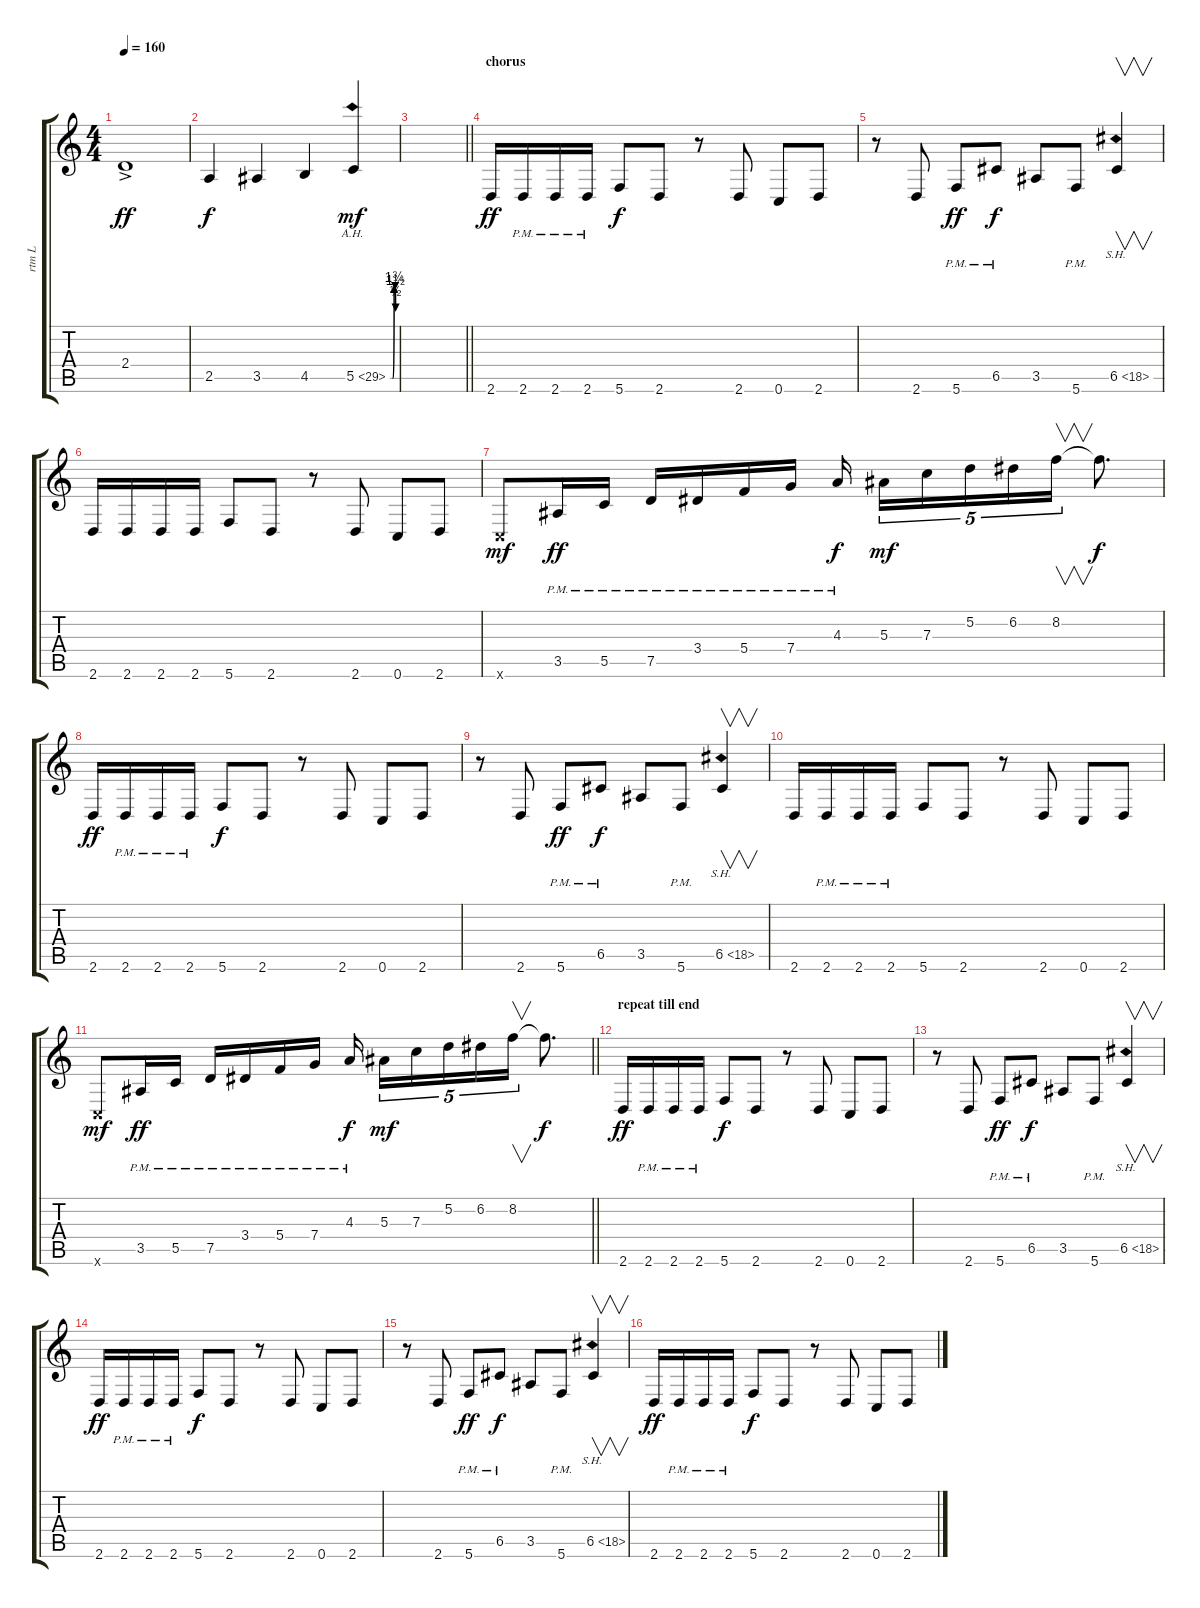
\track ("rtm L" "rtm L") {instrument overdrivenguitar}
\staff {score tabs}
\tuning (D4 A3 F3 C3 G2 C2) {hide}
\ts (4 4)
\tempo 160
\clef g2
\ks c
2.4{ac}.1{dy ff} |
2.5.4{dy f} 3.5.4 4.5.4 5.5{be (custom 0 0 25 0 43 7 50 7 55 6 60 2) ah 24}.4{dy mf} |
\barLineRight lightlight
|
\section ("" "chorus")
2.6.16{dy ff} 2.6{pm}.16 2.6{pm}.16 2.6{pm}.16 5.6.8{dy f} 2.6.8 r.8 2.6.8 0.6.8 2.6.8 |
r.8 2.6.8 5.6{pm}.8{dy ff} 6.5{pm}.8{dy f} 3.5.8 5.6{pm}.8 6.5{sh 12}.4{v} |
2.6.16 2.6.16 2.6.16 2.6.16 5.6.8 2.6.8 r.8 2.6.8 0.6.8 2.6.8 |
0.6{x}.8{dy mf} 3.5{pm}.16{dy ff} 5.5{pm}.16 7.5{pm}.16 3.4{pm}.16 5.4{pm}.16 7.4{pm}.16 4.3{pm}.16{dy f beam splitsecondary} 5.3.16{tu (5 4) dy mf} 7.3.16{tu (5 4)} 5.2.16{tu (5 4)} 6.2.16{tu (5 4)} 8.2.16{v tu (5 4)} 8.2{t}.8{d dy f} |
2.6.16{dy ff} 2.6{pm}.16 2.6{pm}.16 2.6{pm}.16 5.6.8{dy f} 2.6.8 r.8 2.6.8 0.6.8 2.6.8 |
r.8 2.6.8 5.6{pm}.8{dy ff} 6.5{pm}.8{dy f} 3.5.8 5.6{pm}.8 6.5{sh 12}.4{v} |
2.6.16 2.6{pm}.16 2.6{pm}.16 2.6{pm}.16 5.6.8 2.6.8 r.8 2.6.8 0.6.8 2.6.8 |
\barLineRight lightlight
0.6{x}.8{dy mf} 3.5{pm}.16{dy ff} 5.5{pm}.16 7.5{pm}.16 3.4{pm}.16 5.4{pm}.16 7.4{pm}.16 4.3{pm}.16{dy f beam splitsecondary} 5.3.16{tu (5 4) dy mf} 7.3.16{tu (5 4)} 5.2.16{tu (5 4)} 6.2.16{tu (5 4)} 8.2.16{v tu (5 4)} 8.2{t}.8{d dy f} |
\section ("" "repeat till end")
2.6.16{dy ff} 2.6{pm}.16 2.6{pm}.16 2.6{pm}.16 5.6.8{dy f} 2.6.8 r.8 2.6.8 0.6.8 2.6.8 |
r.8 2.6.8 5.6{pm}.8{dy ff} 6.5{pm}.8{dy f} 3.5.8 5.6{pm}.8 6.5{sh 12}.4{v} |
2.6.16{dy ff} 2.6{pm}.16 2.6{pm}.16 2.6{pm}.16 5.6.8{dy f} 2.6.8 r.8 2.6.8 0.6.8 2.6.8 |
r.8 2.6.8 5.6{pm}.8{dy ff} 6.5{pm}.8{dy f} 3.5.8 5.6{pm}.8 6.5{sh 12}.4{v} |
2.6.16{dy ff} 2.6{pm}.16 2.6{pm}.16 2.6{pm}.16 5.6.8{dy f} 2.6.8 r.8 2.6.8 0.6.8 2.6.8
